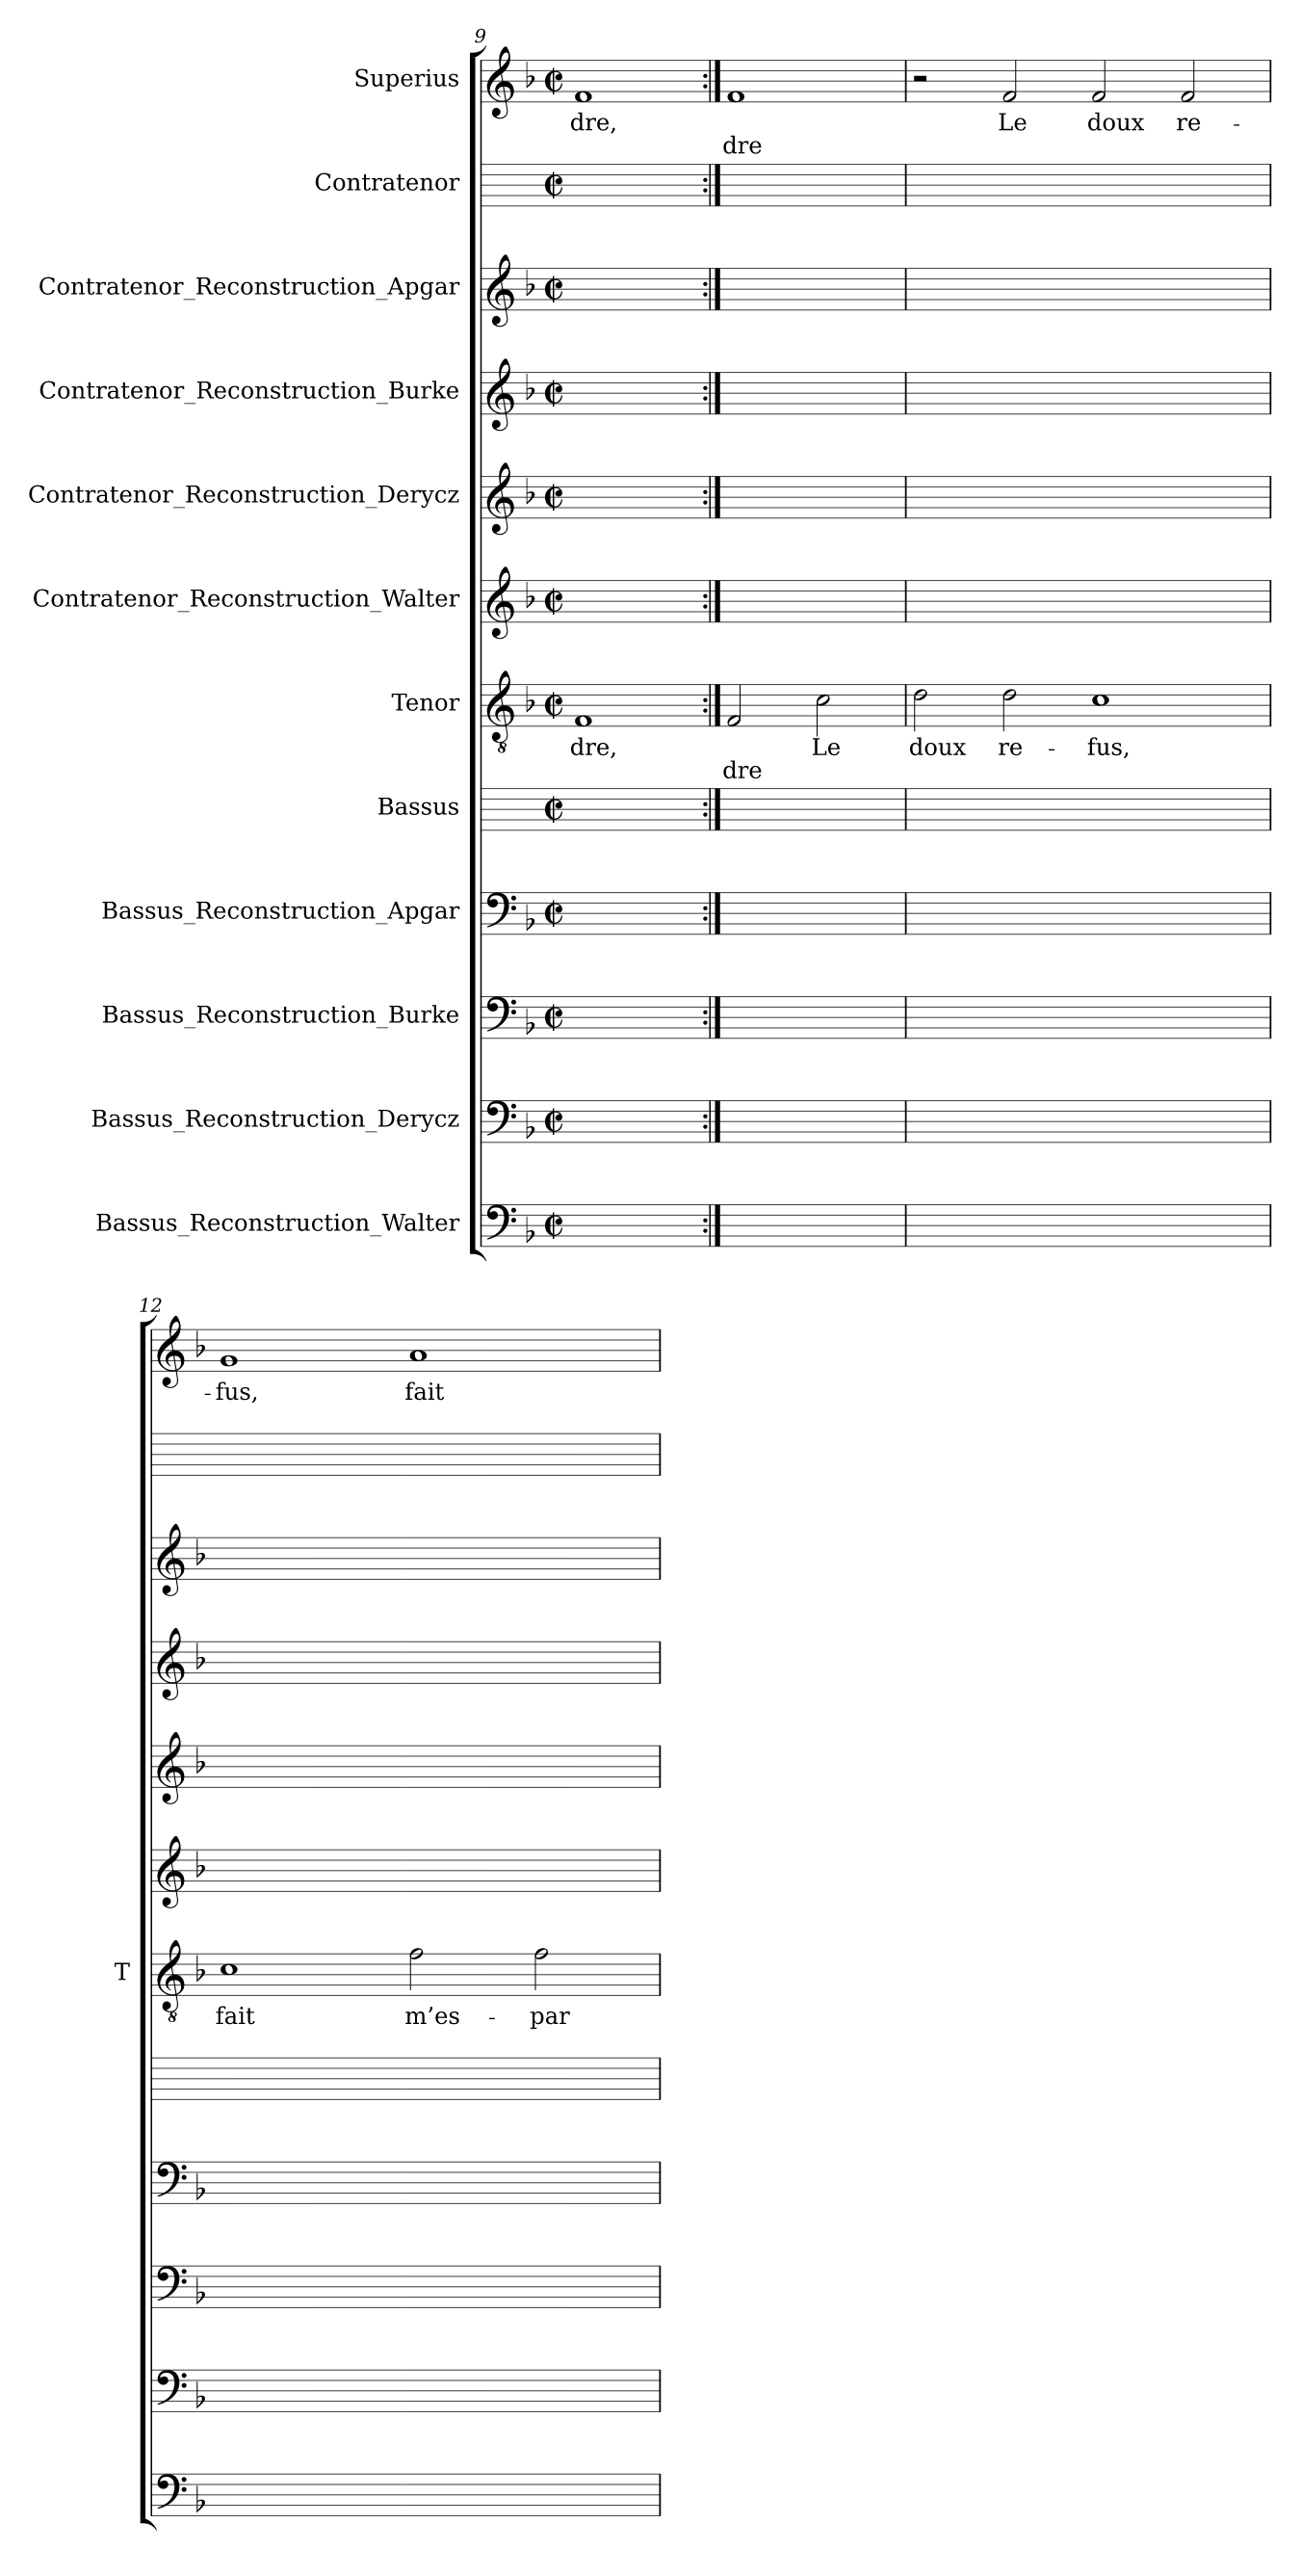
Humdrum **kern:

**kern	**kern	**kern	**kern	**kern	**kern	**text	**text	**kern	**kern	**kern	**kern	**kern	**kern	**text	**text
*part12	*part11	*part10	*part9	*part8	*part7	*part7	*part7	*part6	*part5	*part4	*part3	*part2	*part1	*part1	*part1
*staff12	*staff11	*staff10	*staff9	*staff8	*staff7	*staff7	*staff7	*staff6	*staff5	*staff4	*staff3	*staff2	*staff1	*staff1	*staff1
*I"Bassus_Reconstruction_Walter	*I"Bassus_Reconstruction_Derycz	*I"Bassus_Reconstruction_Burke	*I"Bassus_Reconstruction_Apgar	*I"Bassus	*I"Tenor	*	*	*I"Contratenor_Reconstruction_Walter	*I"Contratenor_Reconstruction_Derycz	*I"Contratenor_Reconstruction_Burke	*I"Contratenor_Reconstruction_Apgar	*I"Contratenor	*I"Superius	*	*
*	*	*	*	*	*I'T	*	*	*	*	*	*	*	*	*	*
*clefF4	*clefF4	*clefF4	*clefF4	*	*clefGv2	*	*	*clefG2	*clefG2	*clefG2	*clefG2	*	*clefG2	*	*
*k[b-]	*k[b-]	*k[b-]	*k[b-]	*	*k[b-]	*	*	*k[b-]	*k[b-]	*k[b-]	*k[b-]	*	*k[b-]	*	*
*F:	*F:	*F:	*F:	*	*F:	*	*	*F:	*F:	*F:	*F:	*	*F:	*	*
*M2/2	*M2/2	*M2/2	*M2/2	*M2/2	*M2/2	*	*	*M2/2	*M2/2	*M2/2	*M2/2	*M2/2	*M2/2	*	*
*met(c|)	*met(c|)	*met(c|)	*met(c|)	*met(c|)	*met(c|)	*	*	*met(c|)	*met(c|)	*met(c|)	*met(c|)	*met(c|)	*met(c|)	*	*
=9	=9	=9	=9	=9	=9	=9	=9	=9	=9	=9	=9	=9	=9	=9	=9
1ryy	1ryy	1ryy	1ryy	1ryy	1F	-dre,	.	1ryy	1ryy	1ryy	1ryy	1ryy	1f	-dre,	.
!!LO:PB:g=z
=10:|!	=10:|!	=10:|!	=10:|!	=10:|!	=10:|!	=10:|!	=10:|!	=10:|!	=10:|!	=10:|!	=10:|!	=10:|!	=10:|!	=10:|!	=10:|!
1ryy	1ryy	1ryy	1ryy	1ryy	2F	.	-dre	1ryy	1ryy	1ryy	1ryy	1ryy	1f	.	-dre
.	.	.	.	.	2c	-Le	.	.	.	.	.	.	.	.	.
=11	=11	=11	=11	=11	=11	=11	=11	=11	=11	=11	=11	=11	=11	=11	=11
0ryy	0ryy	0ryy	0ryy	0ryy	2d	-doux	.	0ryy	0ryy	0ryy	0ryy	0ryy	2r	.	.
.	.	.	.	.	2d	re-	.	.	.	.	.	.	2f	-Le	.
.	.	.	.	.	1c	-fus,	.	.	.	.	.	.	2f	-doux	.
.	.	.	.	.	.	.	.	.	.	.	.	.	2f	re-	.
=12	=12	=12	=12	=12	=12	=12	=12	=12	=12	=12	=12	=12	=12	=12	=12
0ryy	0ryy	0ryy	0ryy	0ryy	1c	-fait	.	0ryy	0ryy	0ryy	0ryy	0ryy	1g	-fus,	.
.	.	.	.	.	2f	m’es-	.	.	.	.	.	.	1a	-fait	.
.	.	.	.	.	2f	par-	.	.	.	.	.	.	.	.	.
=	=	=	=	=	=	=	=	=	=	=	=	=	=	=	=
*-	*-	*-	*-	*-	*-	*-	*-	*-	*-	*-	*-	*-	*-	*-	*-
